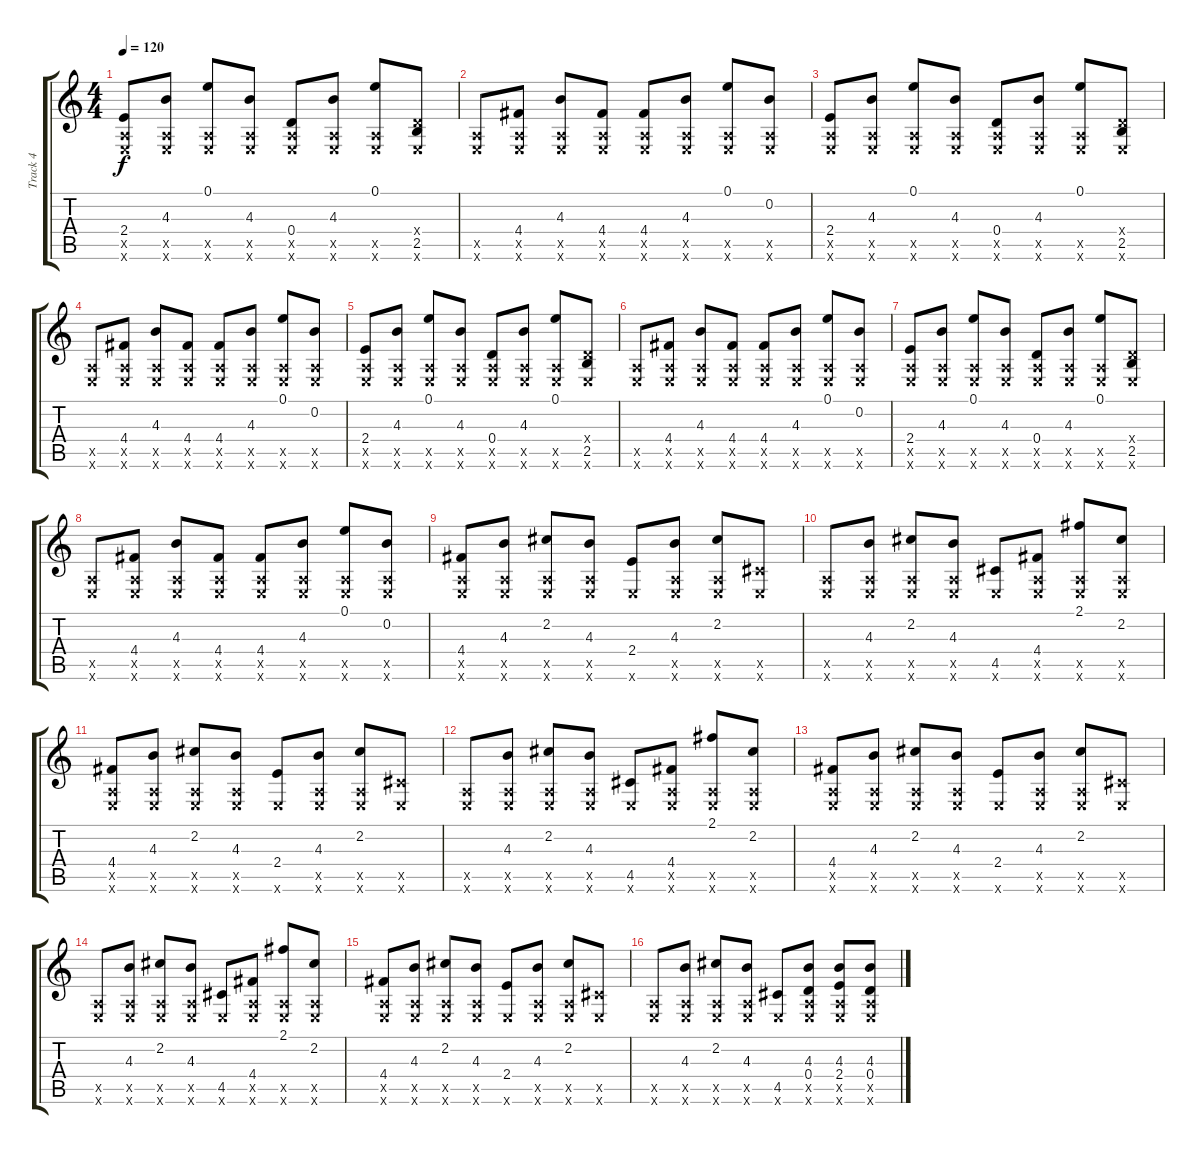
\track ("Track 4" "Track 4") {instrument overdrivenguitar}
\staff {score tabs}
\tuning (E4 B3 G3 D3 A2 E2) {hide}
\ts (4 4)
\tempo 120
\clef g2
\ks c
(2.4 0.5{x} 0.6{x}).8{dy f} (4.3 0.5{x} 0.6{x}).8 (0.1 0.5{x} 0.6{x}).8 (4.3 0.5{x} 0.6{x}).8 (0.4 0.5{x} 0.6{x}).8 (4.3 0.5{x} 0.6{x}).8 (0.1 0.5{x} 0.6{x}).8 (0.4{x} 2.5 0.6{x}).8 |
(0.5{x} 0.6{x}).8 (4.4 0.5{x} 0.6{x}).8 (4.3 0.5{x} 0.6{x}).8 (4.4 0.5{x} 0.6{x}).8 (4.4 0.5{x} 0.6{x}).8 (4.3 0.5{x} 0.6{x}).8 (0.1 0.5{x} 0.6{x}).8 (0.2 0.5{x} 0.6{x}).8 |
(2.4 0.5{x} 0.6{x}).8 (4.3 0.5{x} 0.6{x}).8 (0.1 0.5{x} 0.6{x}).8 (4.3 0.5{x} 0.6{x}).8 (0.4 0.5{x} 0.6{x}).8 (4.3 0.5{x} 0.6{x}).8 (0.1 0.5{x} 0.6{x}).8 (0.4{x} 2.5 0.6{x}).8 |
(0.5{x} 0.6{x}).8 (4.4 0.5{x} 0.6{x}).8 (4.3 0.5{x} 0.6{x}).8 (4.4 0.5{x} 0.6{x}).8 (4.4 0.5{x} 0.6{x}).8 (4.3 0.5{x} 0.6{x}).8 (0.1 0.5{x} 0.6{x}).8 (0.2 0.5{x} 0.6{x}).8 |
(2.4 0.5{x} 0.6{x}).8 (4.3 0.5{x} 0.6{x}).8 (0.1 0.5{x} 0.6{x}).8 (4.3 0.5{x} 0.6{x}).8 (0.4 0.5{x} 0.6{x}).8 (4.3 0.5{x} 0.6{x}).8 (0.1 0.5{x} 0.6{x}).8 (0.4{x} 2.5 0.6{x}).8 |
(0.5{x} 0.6{x}).8 (4.4 0.5{x} 0.6{x}).8 (4.3 0.5{x} 0.6{x}).8 (4.4 0.5{x} 0.6{x}).8 (4.4 0.5{x} 0.6{x}).8 (4.3 0.5{x} 0.6{x}).8 (0.1 0.5{x} 0.6{x}).8 (0.2 0.5{x} 0.6{x}).8 |
(2.4 0.5{x} 0.6{x}).8 (4.3 0.5{x} 0.6{x}).8 (0.1 0.5{x} 0.6{x}).8 (4.3 0.5{x} 0.6{x}).8 (0.4 0.5{x} 0.6{x}).8 (4.3 0.5{x} 0.6{x}).8 (0.1 0.5{x} 0.6{x}).8 (0.4{x} 2.5 0.6{x}).8 |
(0.5{x} 0.6{x}).8 (4.4 0.5{x} 0.6{x}).8 (4.3 0.5{x} 0.6{x}).8 (4.4 0.5{x} 0.6{x}).8 (4.4 0.5{x} 0.6{x}).8 (4.3 0.5{x} 0.6{x}).8 (0.1 0.5{x} 0.6{x}).8 (0.2 0.5{x} 0.6{x}).8 |
(4.4 0.5{x} 0.6{x}).8 (4.3 0.5{x} 0.6{x}).8 (2.2 0.5{x} 0.6{x}).8 (4.3 0.5{x} 0.6{x}).8 (2.4 0.6{x}).8 (4.3 0.5{x} 0.6{x}).8 (2.2 0.5{x} 0.6{x}).8 (4.5{x} 0.6{x}).8 |
(0.5{x} 0.6{x}).8 (4.3 0.5{x} 0.6{x}).8 (2.2 0.5{x} 0.6{x}).8 (4.3 0.5{x} 0.6{x}).8 (4.5 0.6{x}).8 (4.4 0.5{x} 0.6{x}).8 (2.1 0.5{x} 0.6{x}).8 (2.2 0.5{x} 0.6{x}).8 |
(4.4 0.5{x} 0.6{x}).8 (4.3 0.5{x} 0.6{x}).8 (2.2 0.5{x} 0.6{x}).8 (4.3 0.5{x} 0.6{x}).8 (2.4 0.6{x}).8 (4.3 0.5{x} 0.6{x}).8 (2.2 0.5{x} 0.6{x}).8 (4.5{x} 0.6{x}).8 |
(0.5{x} 0.6{x}).8 (4.3 0.5{x} 0.6{x}).8 (2.2 0.5{x} 0.6{x}).8 (4.3 0.5{x} 0.6{x}).8 (4.5 0.6{x}).8 (4.4 0.5{x} 0.6{x}).8 (2.1 0.5{x} 0.6{x}).8 (2.2 0.5{x} 0.6{x}).8 |
(4.4 0.5{x} 0.6{x}).8 (4.3 0.5{x} 0.6{x}).8 (2.2 0.5{x} 0.6{x}).8 (4.3 0.5{x} 0.6{x}).8 (2.4 0.6{x}).8 (4.3 0.5{x} 0.6{x}).8 (2.2 0.5{x} 0.6{x}).8 (4.5{x} 0.6{x}).8 |
(0.5{x} 0.6{x}).8 (4.3 0.5{x} 0.6{x}).8 (2.2 0.5{x} 0.6{x}).8 (4.3 0.5{x} 0.6{x}).8 (4.5 0.6{x}).8 (4.4 0.5{x} 0.6{x}).8 (2.1 0.5{x} 0.6{x}).8 (2.2 0.5{x} 0.6{x}).8 |
(4.4 0.5{x} 0.6{x}).8 (4.3 0.5{x} 0.6{x}).8 (2.2 0.5{x} 0.6{x}).8 (4.3 0.5{x} 0.6{x}).8 (2.4 0.6{x}).8 (4.3 0.5{x} 0.6{x}).8 (2.2 0.5{x} 0.6{x}).8 (4.5{x} 0.6{x}).8 |
(0.5{x} 0.6{x}).8 (4.3 0.5{x} 0.6{x}).8 (2.2 0.5{x} 0.6{x}).8 (4.3 0.5{x} 0.6{x}).8 (4.5 0.6{x}).8 (4.3 0.4 0.5{x} 0.6{x}).8 (4.3 2.4 0.5{x} 0.6{x}).8 (4.3 0.4 0.5{x} 0.6{x}).8
